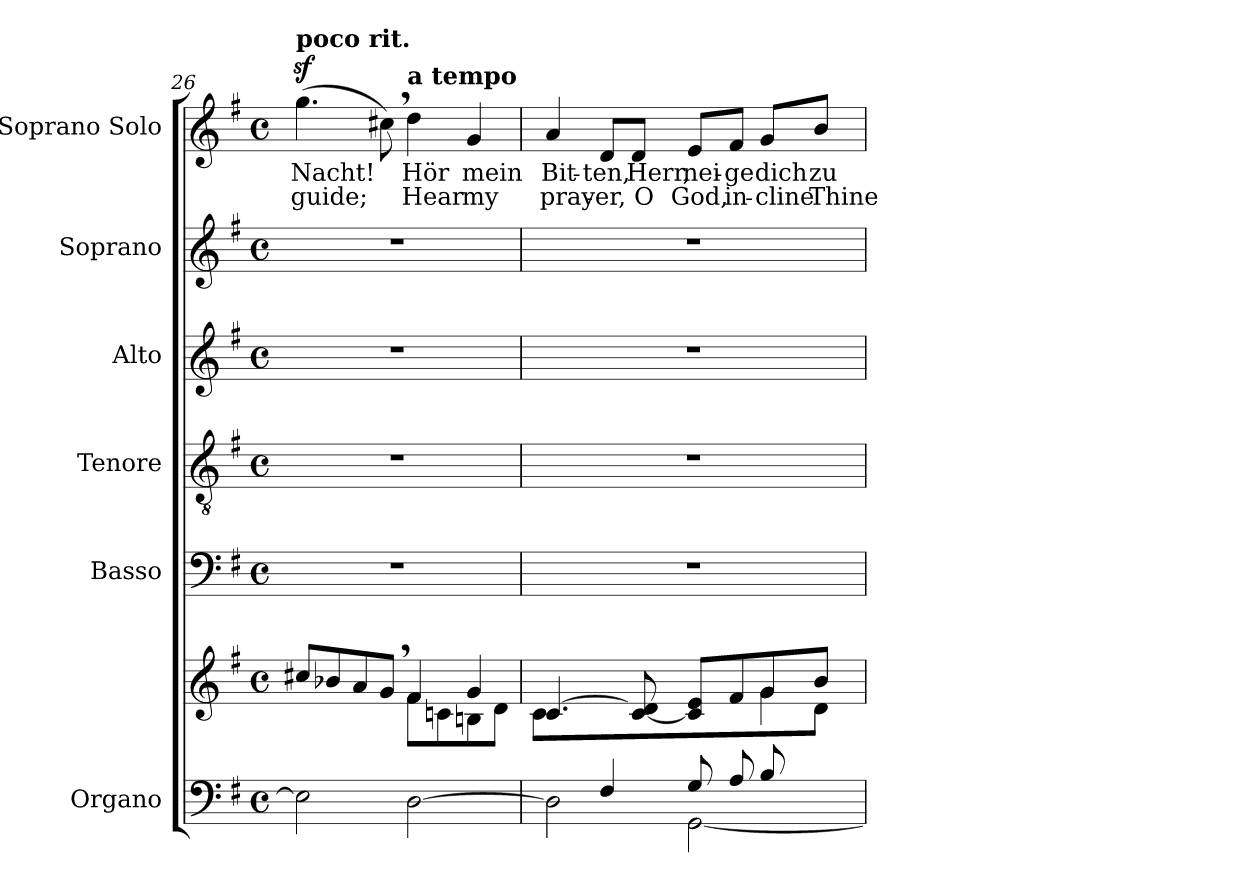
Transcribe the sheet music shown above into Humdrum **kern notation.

**kern	**kern	**kern	**kern	**kern	**kern	**kern	**text	**text
*part6	*part6	*part5	*part4	*part3	*part2	*part1	*part1	*part1
*staff7	*staff6	*staff5	*staff4	*staff3	*staff2	*staff1	*staff1	*staff1
*I"Organo	*	*I"Basso	*I"Tenore	*I"Alto	*I"Soprano	*I"Soprano Solo	*	*
*clefF4	*clefG2	*clefF4	*clefGv2	*clefG2	*clefG2	*clefG2	*	*
*k[f#]	*k[f#]	*k[f#]	*k[f#]	*k[f#]	*k[f#]	*k[f#]	*	*
*M4/4	*M4/4	*M4/4	*M4/4	*M4/4	*M4/4	*M4/4	*	*
*met(c)	*met(c)	*met(c)	*met(c)	*met(c)	*met(c)	*met(c)	*	*
=26	=26	=26	=26	=26	=26	=26	=26	=26
*	*^	*	*	*	*	*	*	*
!	!	!	!	!	!	!	!LO:TX:a:B:t=poco rit.	!	!
2E-\]	8cc#X/L	2ryy	1r	1r	1r	1r	(4.ggz>\	Nacht!	guide;
.	8b-X/	.	.	.	.	.	.	.	.
.	8a/	.	.	.	.	.	.	.	.
.	8g,/J	.	.	.	.	.	8cc#X,\)	.	.
!	!	!	!	!	!	!	!LO:TX:a:B:t=a tempo	!	!
[2D\	4f#/	8f#\L	.	.	.	.	4dd\	Hör	Hear
.	.	8cn\	.	.	.	.	.	.	.
.	4g/	8Bn\	.	.	.	.	4g/	mein	my
.	.	8d\J	.	.	.	.	.	.	.
=27	=27	=27	=27	=27	=27	=27	=27	=27	=27
*^	*	*^	*	*	*	*	*	*	*
8ryy	2D\]	[4.c/	2.ryy	8c\L	1r	1r	1r	1r	4a/	Bit-	pray-
8G/J	.	.	.	2.ryy	.	.	.	.	.	.	.
4F#/	.	.	.	.	.	.	.	.	8d/L	-ten,	-er,
.	.	8c/_ 8d/	.	.	.	.	.	.	8d/J	Herr,	O
8G/L	[2GG\	8c/] 8e/L	.	.	.	.	.	.	8e/L	nei-	God,
8A/	.	8f#/	.	.	.	.	.	.	8f#/J	-ge	in-
8B/	.	8g/	4g\	.	.	.	.	.	8g/L	dich	cline
8ryy	.	8b/J	.	8d\J	.	.	.	.	8b/J	zu	Thine
*v	*v	*	*	*	*	*	*	*	*	*	*
*	*v	*v	*v	*	*	*	*	*	*	*
=	=	=	=	=	=	=	=	=
*-	*-	*-	*-	*-	*-	*-	*-	*-
